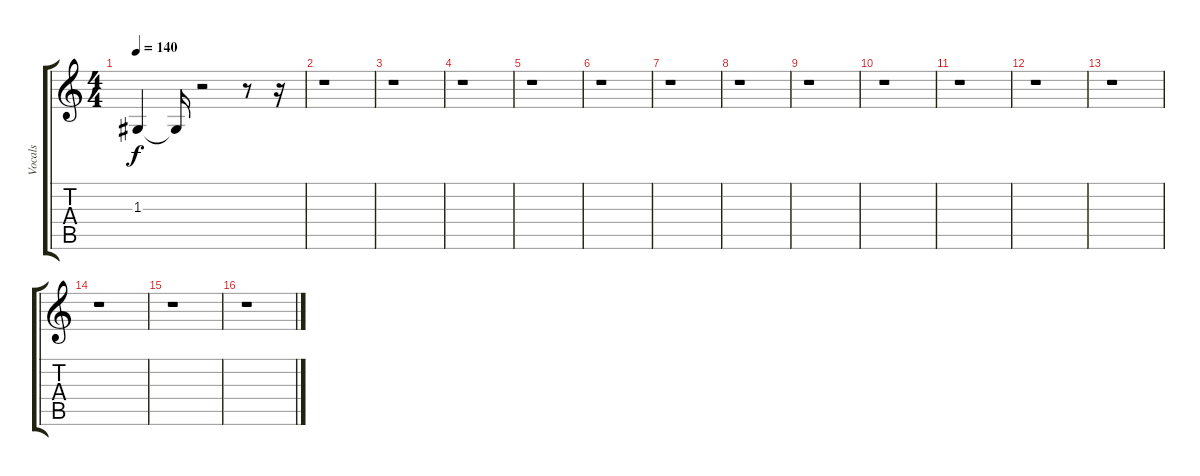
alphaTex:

\track ("Vocals" "Vocals") {instrument panflute}
\staff {score tabs}
\tuning (E4 B3 G3 D3 A2 E2) {hide}
\ts (4 4)
\tempo 140
\clef g2
\ks c
1.3.4{dy f} 1.3{t}.16 r.2 r.8 r.16 |
r.1 |
r.1 |
r.1 |
r.1 |
r.1 |
r.1 |
r.1 |
r.1 |
r.1 |
r.1 |
r.1 |
r.1 |
r.1 |
r.1 |
r.1
